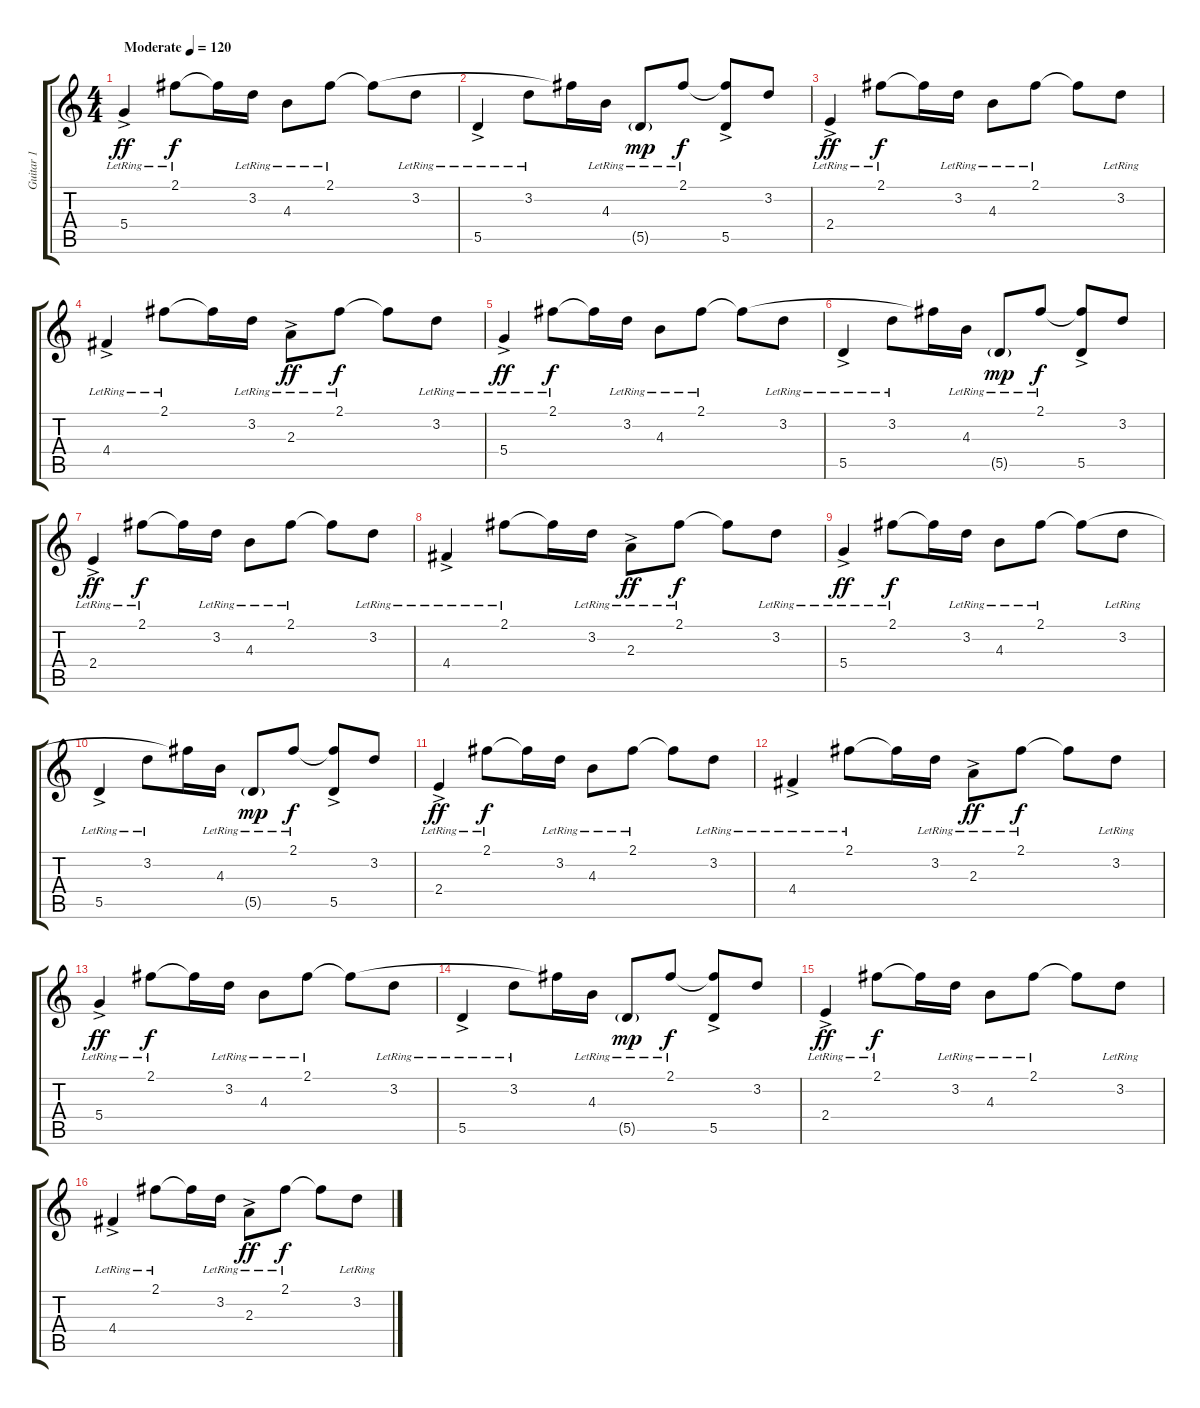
\track ("Guitar 1" "Guitar 1") {instrument electricguitarclean}
\staff {score tabs}
\tuning (E4 B3 G3 D3 A2 E2) {hide}
\ts (4 4)
\tempo (120 "Moderate")
\clef g2
\ks c
5.4{ac lr}.4{dy ff instrument electricguitarclean} 2.1{lr}.8{dy f} 2.1{t}.16 3.2{lr}.16 4.3{lr}.8 2.1{lr}.8 2.1{t}.8 3.2{lr}.8 |
5.5{ac lr}.4 3.2{lr}.8 2.1{t}.16 4.3{lr}.16 5.5{g lr}.8{dy mp} 2.1{lr}.8{dy f} (2.1{t} 5.5{ac}).8 3.2.8 |
2.4{ac lr}.4{dy ff} 2.1{lr}.8{dy f} 2.1{t}.16 3.2{lr}.16 4.3{lr}.8 2.1{lr}.8 2.1{t}.8 3.2{lr}.8 |
4.4{ac lr}.4 2.1{lr}.8 2.1{t}.16 3.2{lr}.16 2.3{ac lr}.8{dy ff} 2.1{lr}.8{dy f} 2.1{t}.8 3.2{lr}.8 |
5.4{ac lr}.4{dy ff} 2.1{lr}.8{dy f} 2.1{t}.16 3.2{lr}.16 4.3{lr}.8 2.1{lr}.8 2.1{t}.8 3.2{lr}.8 |
5.5{ac lr}.4 3.2{lr}.8 2.1{t}.16 4.3{lr}.16 5.5{g lr}.8{dy mp} 2.1{lr}.8{dy f} (2.1{t} 5.5{ac}).8 3.2.8 |
2.4{ac lr}.4{dy ff} 2.1{lr}.8{dy f} 2.1{t}.16 3.2{lr}.16 4.3{lr}.8 2.1{lr}.8 2.1{t}.8 3.2{lr}.8 |
4.4{ac lr}.4 2.1{lr}.8 2.1{t}.16 3.2{lr}.16 2.3{ac lr}.8{dy ff} 2.1{lr}.8{dy f} 2.1{t}.8 3.2{lr}.8 |
5.4{ac lr}.4{dy ff} 2.1{lr}.8{dy f} 2.1{t}.16 3.2{lr}.16 4.3{lr}.8 2.1{lr}.8 2.1{t}.8 3.2{lr}.8 |
5.5{ac lr}.4 3.2{lr}.8 2.1{t}.16 4.3{lr}.16 5.5{g lr}.8{dy mp} 2.1{lr}.8{dy f} (2.1{t} 5.5{ac}).8 3.2.8 |
2.4{ac lr}.4{dy ff} 2.1{lr}.8{dy f} 2.1{t}.16 3.2{lr}.16 4.3{lr}.8 2.1{lr}.8 2.1{t}.8 3.2{lr}.8 |
4.4{ac lr}.4 2.1{lr}.8 2.1{t}.16 3.2{lr}.16 2.3{ac lr}.8{dy ff} 2.1{lr}.8{dy f} 2.1{t}.8 3.2{lr}.8 |
5.4{ac lr}.4{dy ff} 2.1{lr}.8{dy f} 2.1{t}.16 3.2{lr}.16 4.3{lr}.8 2.1{lr}.8 2.1{t}.8 3.2{lr}.8 |
5.5{ac lr}.4 3.2{lr}.8 2.1{t}.16 4.3{lr}.16 5.5{g lr}.8{dy mp} 2.1{lr}.8{dy f} (2.1{t} 5.5{ac}).8 3.2.8 |
2.4{ac lr}.4{dy ff} 2.1{lr}.8{dy f} 2.1{t}.16 3.2{lr}.16 4.3{lr}.8 2.1{lr}.8 2.1{t}.8 3.2{lr}.8 |
4.4{ac lr}.4 2.1{lr}.8 2.1{t}.16 3.2{lr}.16 2.3{ac lr}.8{dy ff} 2.1{lr}.8{dy f} 2.1{t}.8 3.2{lr}.8
